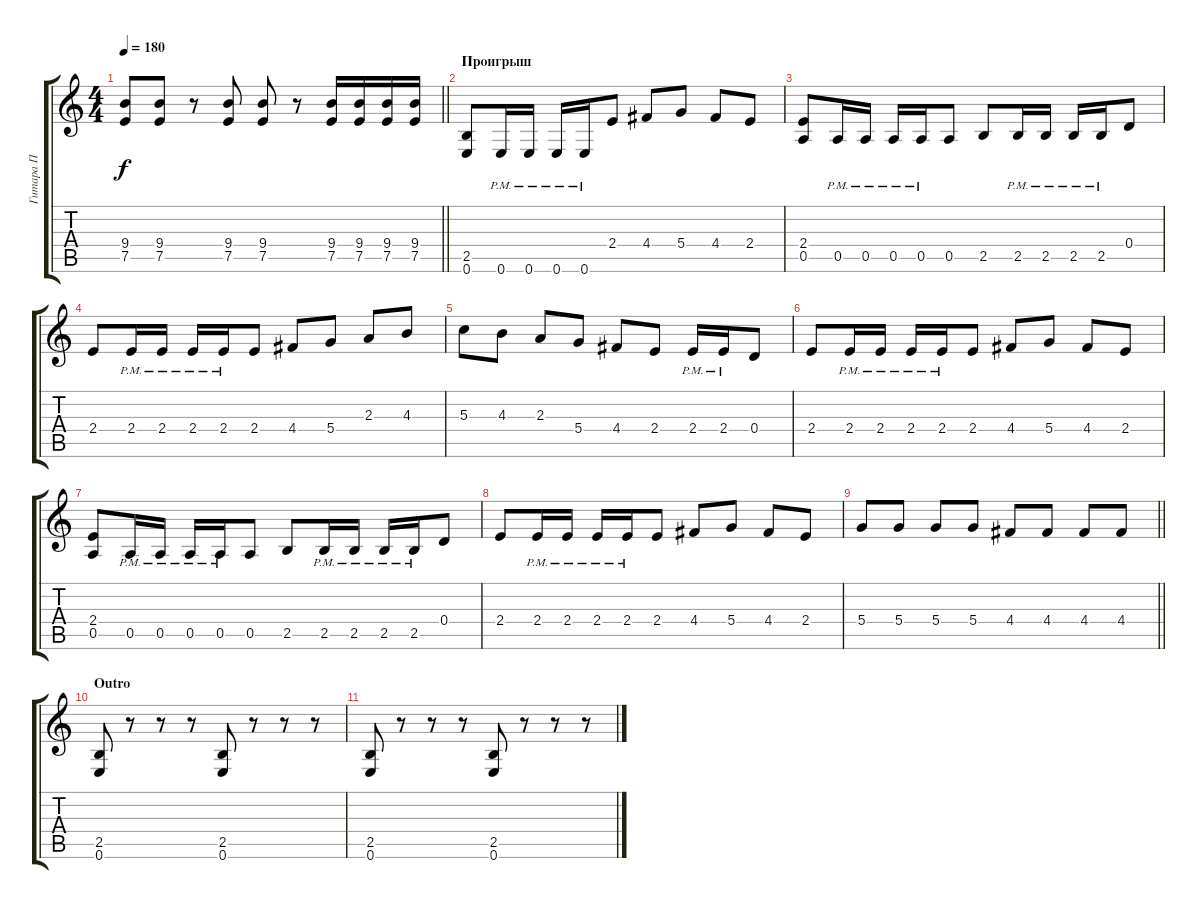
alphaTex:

\track ("Гитара П" "Гитара П") {instrument overdrivenguitar}
\staff {score tabs}
\tuning (E4 B3 G3 D3 A2 E2) {hide}
\ts (4 4)
\tempo 180
\clef g2
\barLineRight lightlight
\ks c
(9.4 7.5).8{dy f} (9.4 7.5).8 r.8 (9.4 7.5).8 (9.4 7.5).8 r.8 (9.4 7.5).16 (9.4 7.5).16 (9.4 7.5).16 (9.4 7.5).16 |
\section ("" "Проигрыш")
(2.5 0.6).8 0.6{pm}.16 0.6{pm}.16 0.6{pm}.16 0.6{pm}.16 2.4.8 4.4.8 5.4.8 4.4.8 2.4.8 |
(2.4 0.5).8 0.5{pm}.16 0.5{pm}.16 0.5{pm}.16 0.5{pm}.16 0.5.8 2.5.8 2.5{pm}.16 2.5{pm}.16 2.5{pm}.16 2.5{pm}.16 0.4.8 |
2.4.8 2.4{pm}.16 2.4{pm}.16 2.4{pm}.16 2.4{pm}.16 2.4.8 4.4.8 5.4.8 2.3.8 4.3.8 |
5.3.8 4.3.8 2.3.8 5.4.8 4.4.8 2.4.8 2.4{pm}.16 2.4{pm}.16 0.4.8 |
2.4.8 2.4{pm}.16 2.4{pm}.16 2.4{pm}.16 2.4{pm}.16 2.4.8 4.4.8 5.4.8 4.4.8 2.4.8 |
(2.4 0.5).8 0.5{pm}.16 0.5{pm}.16 0.5{pm}.16 0.5{pm}.16 0.5.8 2.5.8 2.5{pm}.16 2.5{pm}.16 2.5{pm}.16 2.5{pm}.16 0.4.8 |
2.4.8 2.4{pm}.16 2.4{pm}.16 2.4{pm}.16 2.4{pm}.16 2.4.8 4.4.8 5.4.8 4.4.8 2.4.8 |
\barLineRight lightlight
5.4.8 5.4.8 5.4.8 5.4.8 4.4.8 4.4.8 4.4.8 4.4.8 |
\section ("" "Outro")
(2.5 0.6).8 r.8 r.8 r.8 (2.5 0.6).8 r.8 r.8 r.8 |
(2.5 0.6).8 r.8 r.8 r.8 (2.5 0.6).8 r.8 r.8 r.8
